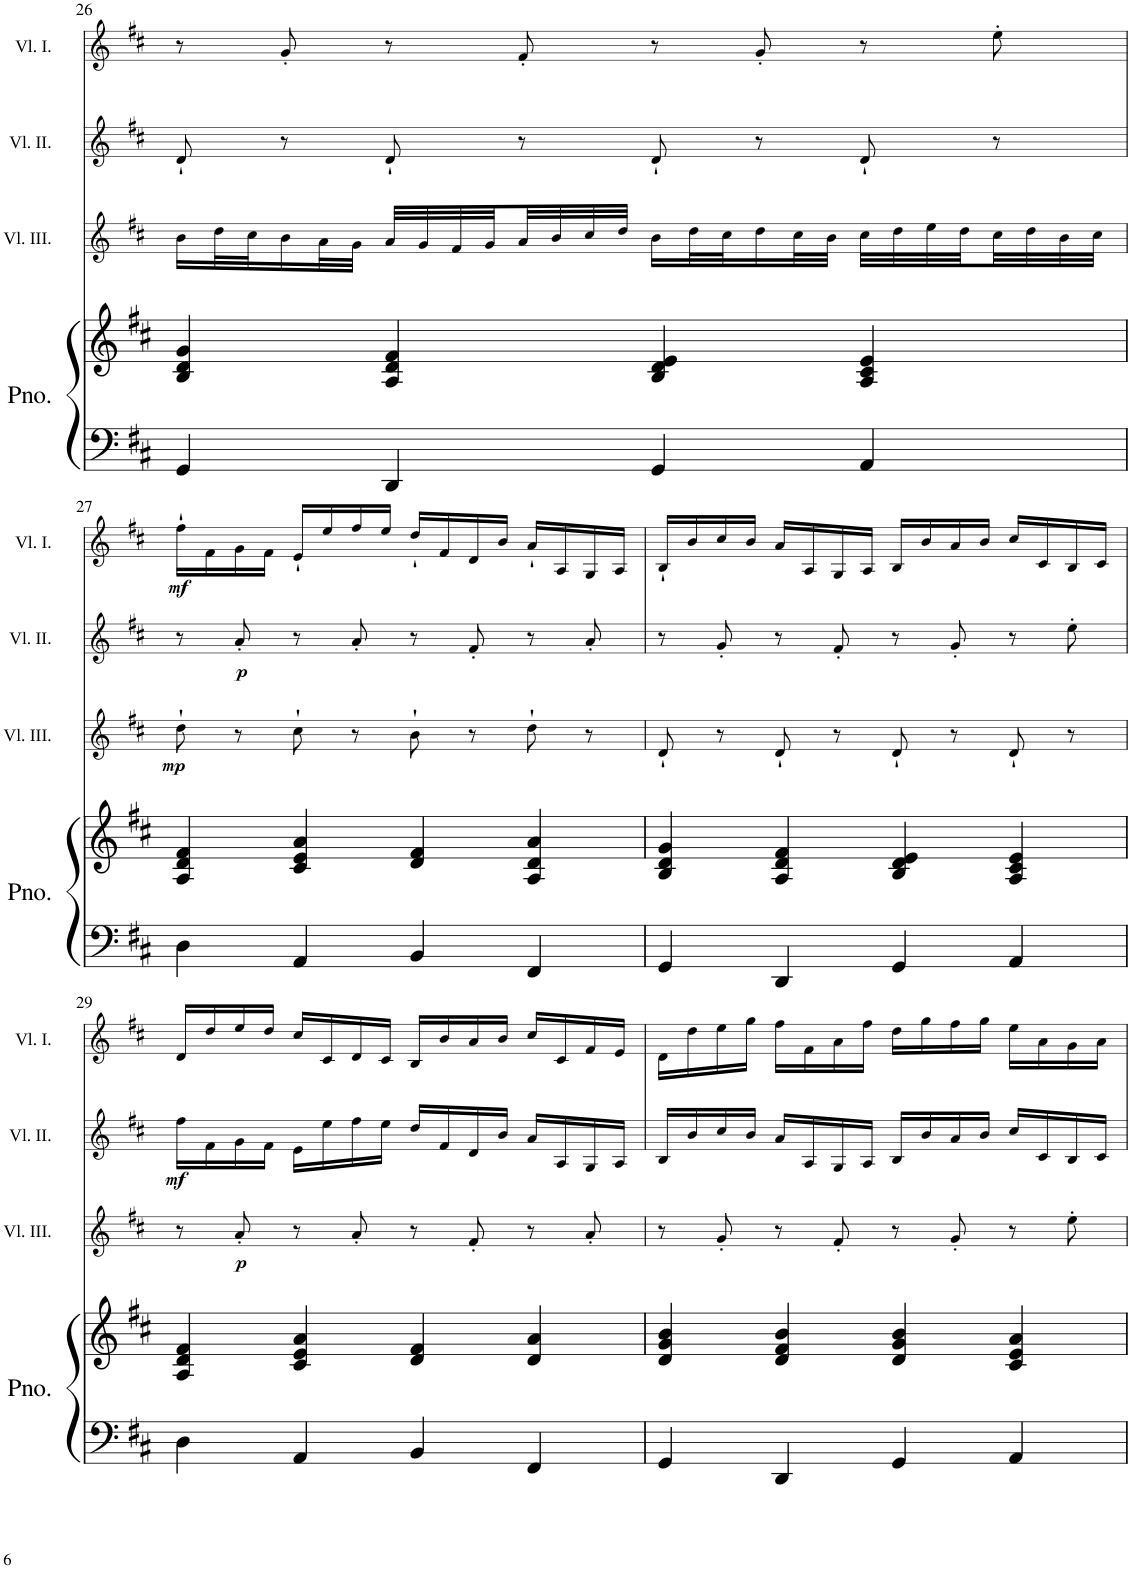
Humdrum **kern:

**kern	**kern	**kern	**dynam	**kern	**dynam	**kern	**dynam
*part4	*part4	*part3	*part3	*part2	*part2	*part1	*part1
*staff5	*staff4	*staff3	*staff3	*staff2	*staff2	*staff1	*staff1
*I"Piano	*	*I"Violino III	*	*I"Violino II	*	*I"Violino I	*
*I'Pno.	*	*I'Vl. III.	*	*I'Vl. II.	*	*I'Vl. I.	*
!!LO:PB:g=z
*clefF4	*clefG2	*clefG2	*	*clefG2	*	*clefG2	*
*k[f#c#]	*k[f#c#]	*k[f#c#]	*	*k[f#c#]	*	*k[f#c#]	*
*M4/4	*M4/4	*M4/4	*	*M4/4	*	*M4/4	*
*met(c)	*met(c)	*met(c)	*	*met(c)	*	*met(c)	*
=26	=26	=26	=26	=26	=26	=26	=26
4GG/	4B/ 4d/ 4g/	16b\LL	.	8d`/	.	8r	.
.	.	32dd\L	.	.	.	.	.
.	.	32cc#\J	.	.	.	.	.
.	.	16b\	.	8r	.	8g'/	.
.	.	32a\L	.	.	.	.	.
.	.	32g\JJJ	.	.	.	.	.
4DD/	4A/ 4d/ 4f#/	32a/LLL	.	8d`/	.	8r	.
.	.	32g/	.	.	.	.	.
.	.	32f#/	.	.	.	.	.
.	.	32g/	.	.	.	.	.
.	.	32a/	.	8r	.	8f#'/	.
.	.	32b/	.	.	.	.	.
.	.	32cc#/	.	.	.	.	.
.	.	32dd/JJJ	.	.	.	.	.
4GG/	4B/ 4d/ 4e/	16b\LL	.	8d`/	.	8r	.
.	.	32dd\L	.	.	.	.	.
.	.	32cc#\J	.	.	.	.	.
.	.	16dd\	.	8r	.	8g'/	.
.	.	32cc#\L	.	.	.	.	.
.	.	32b\JJJ	.	.	.	.	.
4AA/	4A/ 4c#/ 4e/	32cc#\LLL	.	8d`/	.	8r	.
.	.	32dd\	.	.	.	.	.
.	.	32ee\	.	.	.	.	.
.	.	32dd\	.	.	.	.	.
.	.	32cc#\	.	8r	.	8ee'\	.
.	.	32dd\	.	.	.	.	.
.	.	32b\	.	.	.	.	.
.	.	32cc#\JJJ	.	.	.	.	.
!!LO:LB:g=z
=27	=27	=27	=27	=27	=27	=27	=27
!	!	!	!LO:DY:b	!	!	!	!LO:DY:b
4D\	4A/ 4d/ 4f#/	8dd`\	mp	8r	.	16ff#`\LL	mf
.	.	.	.	.	.	16f#\	.
!	!	!	!	!	!LO:DY:b	!	!
.	.	8r	.	8a'/	p	16g\	.
.	.	.	.	.	.	16f#\JJ	.
4AA/	4c#/ 4e/ 4a/	8cc#`\	.	8r	.	16e`/LL	.
.	.	.	.	.	.	16ee/	.
.	.	8r	.	8a'/	.	16ff#/	.
.	.	.	.	.	.	16ee/JJ	.
4BB/	4d/ 4f#/	8b`\	.	8r	.	16dd`/LL	.
.	.	.	.	.	.	16f#/	.
.	.	8r	.	8f#'/	.	16d/	.
.	.	.	.	.	.	16b/JJ	.
4FF#/	4A/ 4d/ 4a/	8dd`\	.	8r	.	16a`/LL	.
.	.	.	.	.	.	16A/	.
.	.	8r	.	8a'/	.	16G/	.
.	.	.	.	.	.	16A/JJ	.
=28	=28	=28	=28	=28	=28	=28	=28
4GG/	4B/ 4d/ 4g/	8d`/	.	8r	.	16B`/LL	.
.	.	.	.	.	.	16b/	.
.	.	8r	.	8g'/	.	16cc#/	.
.	.	.	.	.	.	16b/JJ	.
4DD/	4A/ 4d/ 4f#/	8d`/	.	8r	.	16a/LL	.
.	.	.	.	.	.	16A/	.
.	.	8r	.	8f#'/	.	16G/	.
.	.	.	.	.	.	16A/JJ	.
4GG/	4B/ 4d/ 4e/	8d`/	.	8r	.	16B/LL	.
.	.	.	.	.	.	16b/	.
.	.	8r	.	8g'/	.	16a/	.
.	.	.	.	.	.	16b/JJ	.
4AA/	4A/ 4c#/ 4e/	8d`/	.	8r	.	16cc#/LL	.
.	.	.	.	.	.	16c#/	.
.	.	8r	.	8ee'\	.	16B/	.
.	.	.	.	.	.	16c#/JJ	.
!!LO:LB:g=z
=29	=29	=29	=29	=29	=29	=29	=29
!	!	!	!	!	!LO:DY:b	!	!
4D\	4A/ 4d/ 4f#/	8r	.	16ff#\LL	mf	16d/LL	.
.	.	.	.	16f#\	.	16dd/	.
!	!	!	!LO:DY:b	!	!	!	!
.	.	8a'/	p	16g\	.	16ee/	.
.	.	.	.	16f#\JJ	.	16dd/JJ	.
4AA/	4c#/ 4e/ 4a/	8r	.	16e\LL	.	16cc#/LL	.
.	.	.	.	16ee\	.	16c#/	.
.	.	8a'/	.	16ff#\	.	16d/	.
.	.	.	.	16ee\JJ	.	16c#/JJ	.
4BB/	4d/ 4f#/	8r	.	16dd/LL	.	16B/LL	.
.	.	.	.	16f#/	.	16b/	.
.	.	8f#'/	.	16d/	.	16a/	.
.	.	.	.	16b/JJ	.	16b/JJ	.
4FF#/	4d/ 4a/	8r	.	16a/LL	.	16cc#/LL	.
.	.	.	.	16A/	.	16c#/	.
.	.	8a'/	.	16G/	.	16f#/	.
.	.	.	.	16A/JJ	.	16e/JJ	.
=30	=30	=30	=30	=30	=30	=30	=30
4GG/	4d/ 4g/ 4b/	8r	.	16B/LL	.	16d\LL	.
.	.	.	.	16b/	.	16dd\	.
.	.	8g'/	.	16cc#/	.	16ee\	.
.	.	.	.	16b/JJ	.	16gg\JJ	.
4DD/	4d/ 4f#/ 4b/	8r	.	16a/LL	.	16ff#\LL	.
.	.	.	.	16A/	.	16f#\	.
.	.	8f#'/	.	16G/	.	16a\	.
.	.	.	.	16A/JJ	.	16ff#\JJ	.
4GG/	4d/ 4g/ 4b/	8r	.	16B/LL	.	16dd\LL	.
.	.	.	.	16b/	.	16gg\	.
.	.	8g'/	.	16a/	.	16ff#\	.
.	.	.	.	16b/JJ	.	16gg\JJ	.
4AA/	4c#/ 4e/ 4a/	8r	.	16cc#/LL	.	16ee\LL	.
.	.	.	.	16c#/	.	16a\	.
.	.	8ee'\	.	16B/	.	16g\	.
.	.	.	.	16c#/JJ	.	16a\JJ	.
=	=	=	=	=	=	=	=
*-	*-	*-	*-	*-	*-	*-	*-
